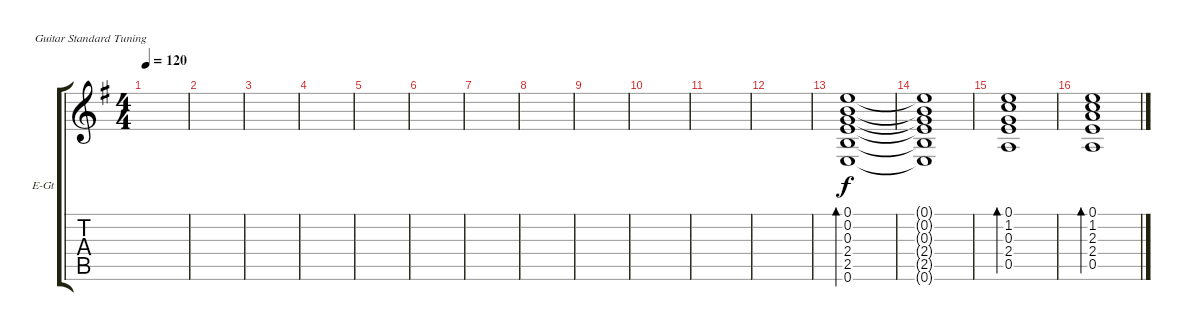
\defaultSystemsLayout 4
\bracketExtendMode groupsimilarinstruments
\firstSystemTrackNameOrientation horizontal
\otherSystemsTrackNameOrientation horizontal
\track ("Electric Guitar 2" "E-Gt") {instrument overdrivenguitar}
\staff {score tabs}
\tuning (E4 B3 G3 D3 A2 E2)
\ts (4 4)
\tempo 120
\clef g2
\ks eminor
|
|
|
|
|
|
|
|
|
|
|
|
(0.6 2.5 2.4 0.3 0.2 0.1).1{bd 234} |
(0.6{t} 2.5{t} 2.4{t} 0.3{t} 0.2{t} 0.1{t}).1 |
(0.5 2.4 0.3 1.2 0.1).1{bd 231} |
(0.5 2.4 2.3 1.2 0.1).1{bd 228}
